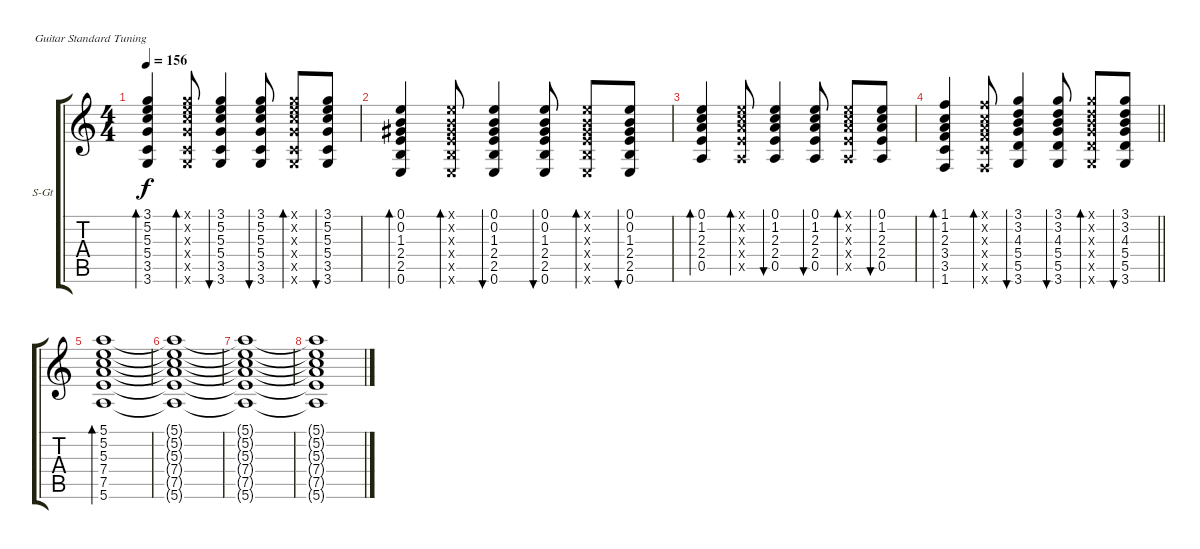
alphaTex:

\bracketExtendMode groupsimilarinstruments
\firstSystemTrackNameOrientation horizontal
\otherSystemsTrackNameOrientation horizontal
\track ("Ãèòàðà II" "S-Gt") {instrument acousticguitarsteel}
\staff {score tabs}
\tuning (E4 B3 G3 D3 A2 E2)
\ts (4 4)
\tempo 156
\clef g2
\ks c
(3.1 5.2 5.3 5.4 3.5 3.6).4{bd 60 dy f} (3.1{x} 5.2{x} 5.3{x} 5.4{x} 3.5{x} 3.6{x}).8{bd 60} (3.1 5.2 5.3 5.4 3.5 3.6).4{bu 60} (3.1 5.2 5.3 5.4 3.5 3.6).8{bu 60} (3.1{x} 5.2{x} 5.3{x} 5.4{x} 3.5{x} 3.6{x}).8{bd 60} (3.1 5.2 5.3 5.4 3.5 3.6).8{bu 60} |
(0.1 0.2 1.3 2.4 2.5 0.6).4{bd 60} (0.1{x} 0.2{x} 1.3{x} 2.4{x} 2.5{x} 0.6{x}).8{bd 60} (0.1 0.2 1.3 2.4 2.5 0.6).4{bu 60} (0.1 0.2 1.3 2.4 2.5 0.6).8{bu 60} (0.1{x} 0.2{x} 1.3{x} 2.4{x} 2.5{x} 0.6{x}).8{bd 60} (0.1 0.2 1.3 2.4 2.5 0.6).8{bu 60} |
(0.1 1.2 2.3 2.4 0.5).4{bd 60} (0.1{x} 1.2{x} 2.3{x} 2.4{x} 0.5{x}).8{bd 60} (0.1 1.2 2.3 2.4 0.5).4{bu 60} (0.1 1.2 2.3 2.4 0.5).8{bu 60} (0.1{x} 1.2{x} 2.3{x} 2.4{x} 0.5{x}).8{bd 60} (0.1 1.2 2.3 2.4 0.5).8{bu 60} |
\barLineRight lightlight
(1.1 1.2 2.3 3.4 3.5 1.6).4{bd 60} (1.1{x} 1.2{x} 2.3{x} 3.4{x} 3.5{x} 1.6{x}).8{bd 60} (3.1 3.2 4.3 5.4 5.5 3.6).4{bu 60} (3.1 3.2 4.3 5.4 5.5 3.6).8{bu 60} (3.1{x} 3.2{x} 4.3{x} 5.4{x} 5.5{x} 3.6{x}).8{bd 60} (3.1 3.2 4.3 5.4 5.5 3.6).8{bu 60} |
(5.1 5.2 5.3 7.4 7.5 5.6).1{bd 60} |
(5.1{t} 5.2{t} 5.3{t} 7.4{t} 7.5{t} 5.6{t}).1 |
(5.1{t} 5.2{t} 5.3{t} 7.4{t} 7.5{t} 5.6{t}).1 |
(5.1{t} 5.2{t} 5.3{t} 7.4{t} 7.5{t} 5.6{t}).1
